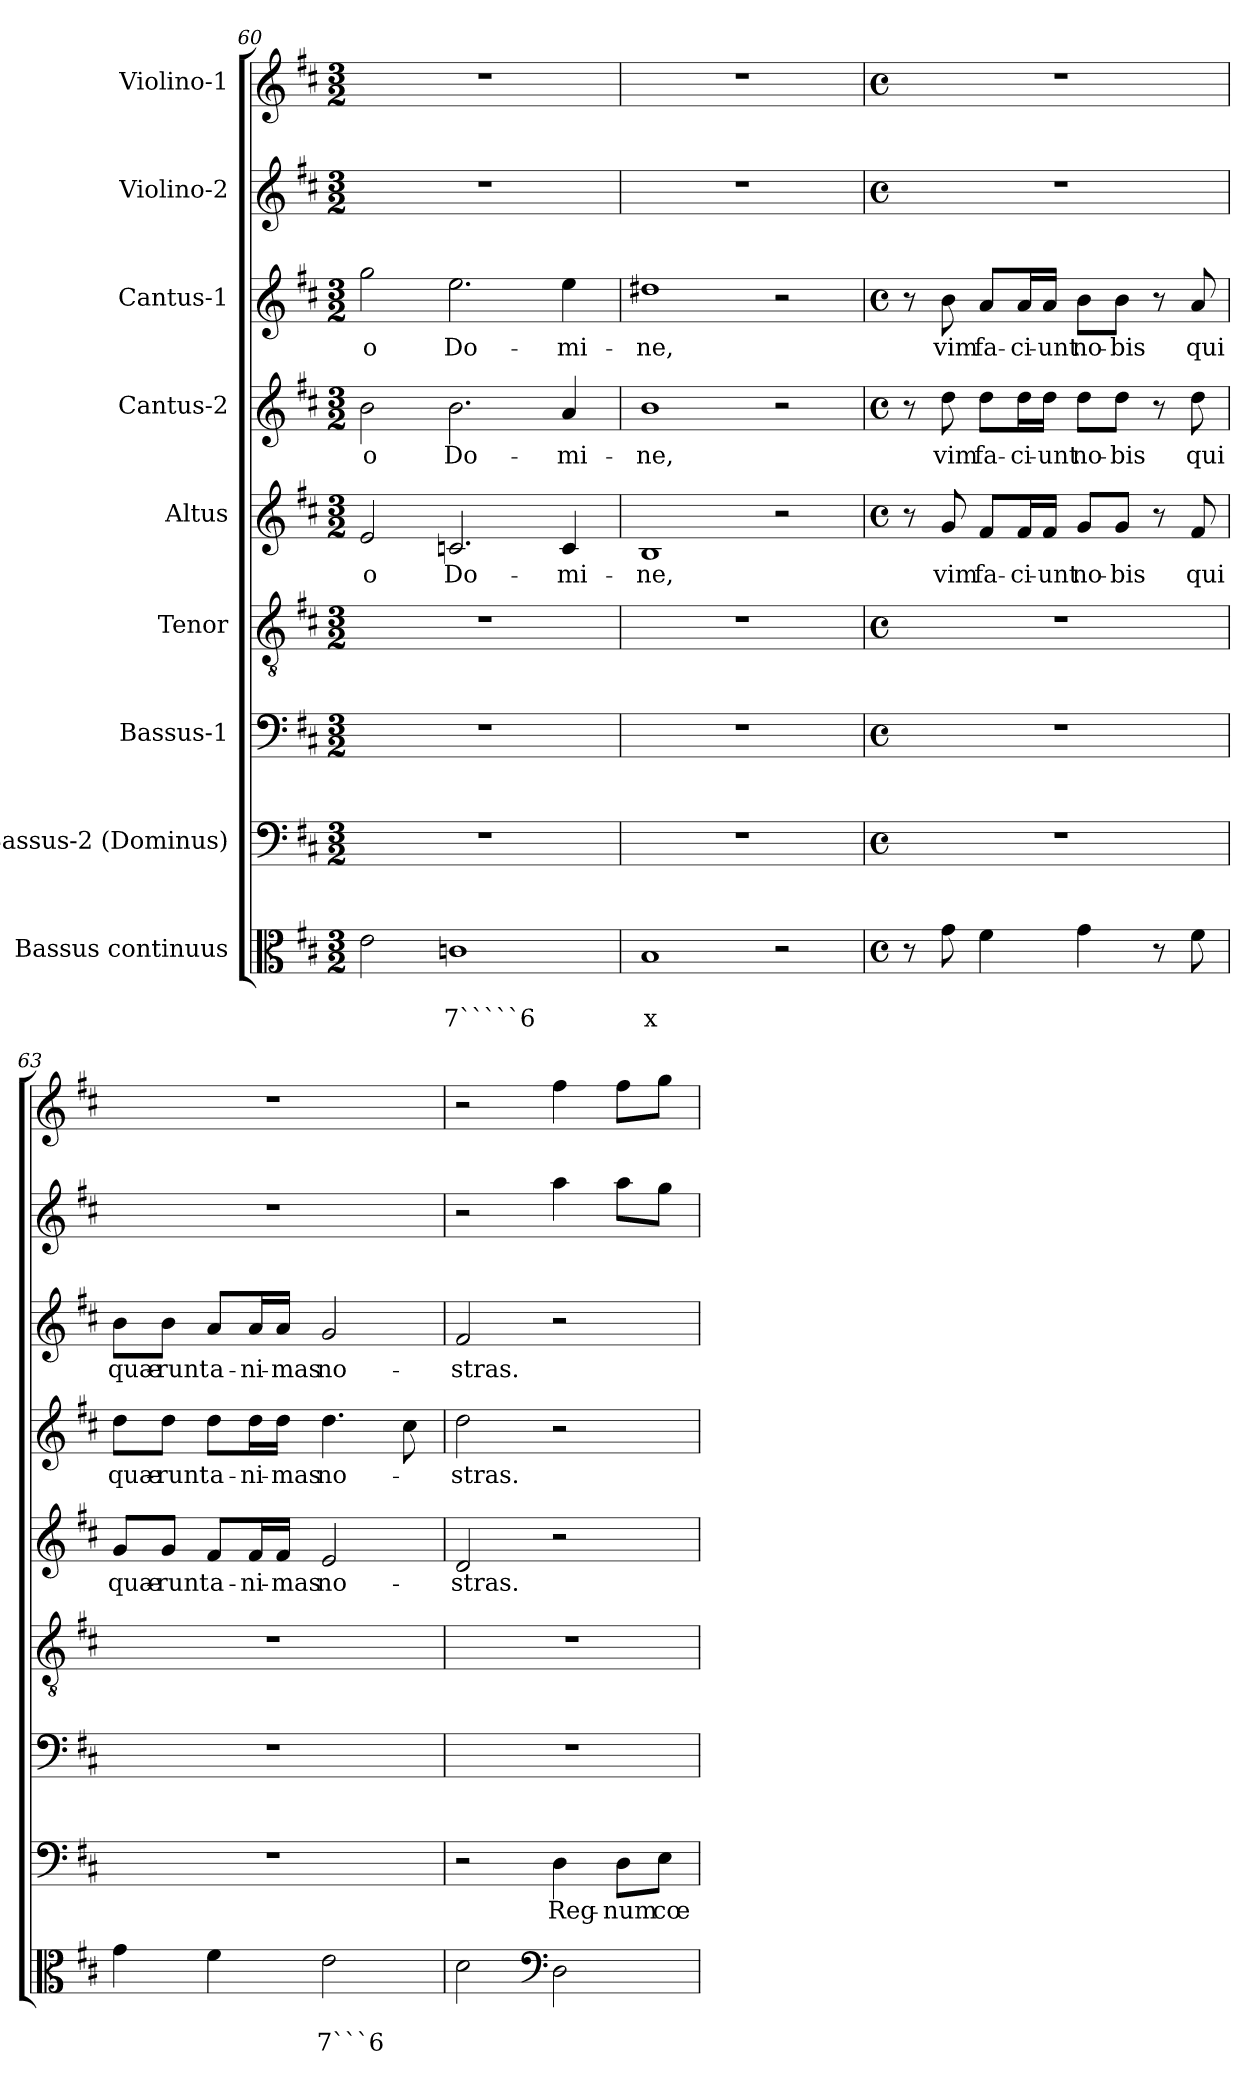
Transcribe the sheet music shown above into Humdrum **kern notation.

**kern	**text	**text	**kern	**text	**kern	**kern	**kern	**text	**kern	**text	**kern	**text	**kern	**kern
*part9	*part9	*part9	*part8	*part8	*part7	*part6	*part5	*part5	*part4	*part4	*part3	*part3	*part2	*part1
*staff9	*staff9	*staff9	*staff8	*staff8	*staff7	*staff6	*staff5	*staff5	*staff4	*staff4	*staff3	*staff3	*staff2	*staff1
*I"Bassus continuus	*	*	*I"Bassus-2 (Dominus)	*	*I"Bassus-1	*I"Tenor	*I"Altus	*	*I"Cantus-2	*	*I"Cantus-1	*	*I"Violino-2	*I"Violino-1
*clefC3	*	*	*clefF4	*	*clefF4	*clefGv2	*clefG2	*	*clefG2	*	*clefG2	*	*clefG2	*clefG2
*k[f#c#]	*	*	*k[f#c#]	*	*k[f#c#]	*k[f#c#]	*k[f#c#]	*	*k[f#c#]	*	*k[f#c#]	*	*k[f#c#]	*k[f#c#]
*D:	*	*	*D:	*	*D:	*D:	*D:	*	*D:	*	*D:	*	*D:	*D:
*M3/2	*	*	*M3/2	*	*M3/2	*M3/2	*M3/2	*	*M3/2	*	*M3/2	*	*M3/2	*M3/2
=60	=60	=60	=60	=60	=60	=60	=60	=60	=60	=60	=60	=60	=60	=60
!	!	!	!	!	!	!	!	!LO:LY:b	!	!LO:LY:b	!	!LO:LY:b	!	!
2e\	.	.	1.r	.	1.r	1.r	2e/	o	2b\	o	2gg\	o	1.r	1.r
!	!	!LO:LY:b	!	!	!	!	!	!LO:LY:b	!	!LO:LY:b	!	!LO:LY:b	!	!
1cn	.	7`````6	.	.	.	.	2.cn/	Do-	2.b\	Do-	2.ee\	Do-	.	.
!	!	!	!	!	!	!	!	!LO:LY:b	!	!LO:LY:b	!	!LO:LY:b	!	!
.	.	.	.	.	.	.	4c/	-mi-	4a/	-mi-	4ee\	-mi-	.	.
=61	=61	=61	=61	=61	=61	=61	=61	=61	=61	=61	=61	=61	=61	=61
!	!	!LO:LY:b	!	!	!	!	!	!LO:LY:b	!	!LO:LY:b	!	!LO:LY:b	!	!
1B	.	x	1.r	.	1.r	1.r	1B	-ne,	1b	-ne,	1dd#X	-ne,	1.r	1.r
2r	.	.	.	.	.	.	2r	.	2r	.	2r	.	.	.
=62	=62	=62	=62	=62	=62	=62	=62	=62	=62	=62	=62	=62	=62	=62
*M4/4	*	*	*M4/4	*	*M4/4	*M4/4	*M4/4	*	*M4/4	*	*M4/4	*	*M4/4	*M4/4
*met(c)	*	*	*met(c)	*	*met(c)	*met(c)	*met(c)	*	*met(c)	*	*met(c)	*	*met(c)	*met(c)
8r	.	.	1r	.	1r	1r	8r	.	8r	.	8r	.	1r	1r
!	!	!	!	!	!	!	!	!LO:LY:b	!	!LO:LY:b	!	!LO:LY:b	!	!
8g\	.	.	.	.	.	.	8g/	vim	8dd\	vim	8b\	vim	.	.
!	!	!	!	!	!	!	!	!LO:LY:b	!	!LO:LY:b	!	!LO:LY:b	!	!
4f#\	.	.	.	.	.	.	8f#/L	fa-	8dd\L	fa-	8a/L	fa-	.	.
!	!	!	!	!	!	!	!	!LO:LY:b	!	!LO:LY:b	!	!LO:LY:b	!	!
.	.	.	.	.	.	.	16f#/L	-ci-	16dd\L	-ci-	16a/L	-ci-	.	.
!	!	!	!	!	!	!	!	!LO:LY:b	!	!LO:LY:b	!	!LO:LY:b	!	!
.	.	.	.	.	.	.	16f#/JJ	-unt	16dd\JJ	-unt	16a/JJ	-unt	.	.
!	!	!	!	!	!	!	!	!LO:LY:b	!	!LO:LY:b	!	!LO:LY:b	!	!
4g\	.	.	.	.	.	.	8g/L	no-	8dd\L	no-	8b\L	no-	.	.
!	!	!	!	!	!	!	!	!LO:LY:b	!	!LO:LY:b	!	!LO:LY:b	!	!
.	.	.	.	.	.	.	8g/J	-bis	8dd\J	-bis	8b\J	-bis	.	.
8r	.	.	.	.	.	.	8r	.	8r	.	8r	.	.	.
!	!	!	!	!	!	!	!	!LO:LY:b	!	!LO:LY:b	!	!LO:LY:b	!	!
8f#\	.	.	.	.	.	.	8f#/	qui	8dd\	qui	8a/	qui	.	.
=63	=63	=63	=63	=63	=63	=63	=63	=63	=63	=63	=63	=63	=63	=63
!	!	!	!	!	!	!	!	!LO:LY:b	!	!LO:LY:b	!	!LO:LY:b	!	!
4g\	.	.	1r	.	1r	1r	8g/L	quæ-	8dd\L	quæ-	8b\L	quæ-	1r	1r
!	!	!	!	!	!	!	!	!LO:LY:b	!	!LO:LY:b	!	!LO:LY:b	!	!
.	.	.	.	.	.	.	8g/J	-runt	8dd\J	-runt	8b\J	-runt	.	.
!	!	!	!	!	!	!	!	!LO:LY:b	!	!LO:LY:b	!	!LO:LY:b	!	!
4f#\	.	.	.	.	.	.	8f#/L	a-	8dd\L	a-	8a/L	a-	.	.
!	!	!	!	!	!	!	!	!LO:LY:b	!	!LO:LY:b	!	!LO:LY:b	!	!
.	.	.	.	.	.	.	16f#/L	-ni-	16dd\L	-ni-	16a/L	-ni-	.	.
!	!	!	!	!	!	!	!	!LO:LY:b	!	!LO:LY:b	!	!LO:LY:b	!	!
.	.	.	.	.	.	.	16f#/JJ	-mas	16dd\JJ	-mas	16a/JJ	-mas	.	.
!	!	!LO:LY:b	!	!	!	!	!	!LO:LY:b	!	!LO:LY:b	!	!LO:LY:b	!	!
2e\	.	7```6	.	.	.	.	2e/	no-	4.dd\	no-	2g/	no-	.	.
.	.	.	.	.	.	.	.	.	8cc#\	.	.	.	.	.
!!LO:PB:g=z
=64	=64	=64	=64	=64	=64	=64	=64	=64	=64	=64	=64	=64	=64	=64
!	!	!	!	!	!	!	!	!LO:LY:b	!	!LO:LY:b	!	!LO:LY:b	!	!
2d\	.	.	2r	.	1r	1r	2d/	-stras.	2dd\	-stras.	2f#/	-stras.	2r	2r
*clefF4	*	*	*	*	*	*	*	*	*	*	*	*	*	*
!	!	!	!	!LO:LY:b	!	!	!	!	!	!	!	!	!	!
2D\	.	.	4D\	Reg-	.	.	2r	.	2r	.	2r	.	4aa\	4ff#\
!	!	!	!	!LO:LY:b	!	!	!	!	!	!	!	!	!	!
.	.	.	8D\L	-num	.	.	.	.	.	.	.	.	8aa\L	8ff#\L
!	!	!	!	!LO:LY:b	!	!	!	!	!	!	!	!	!	!
.	.	.	8E\J	cœ-	.	.	.	.	.	.	.	.	8gg\J	8gg\J
=	=	=	=	=	=	=	=	=	=	=	=	=	=	=
*-	*-	*-	*-	*-	*-	*-	*-	*-	*-	*-	*-	*-	*-	*-
